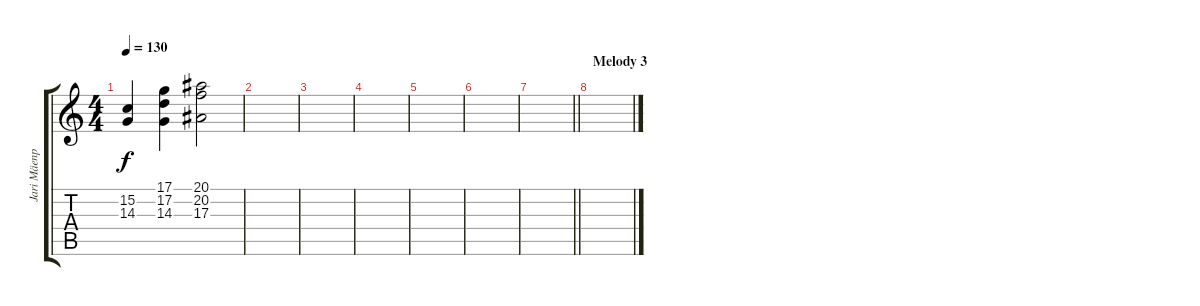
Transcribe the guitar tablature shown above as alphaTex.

\track ("Jari Mäenpää" "Jari Mäenp") {instrument choiraahs}
\staff {score tabs}
\tuning (D4 A3 F3 C3 G2 C2) {hide}
\ts (4 4)
\tempo 130
\clef g2
\ks c
(15.2{t} 14.3{t}).4{dy f} (17.1 17.2 14.3).4 (20.1 20.2 17.3).2 |
|
|
|
|
|
\barLineRight lightlight
|
\section ("" "Melody 3")
